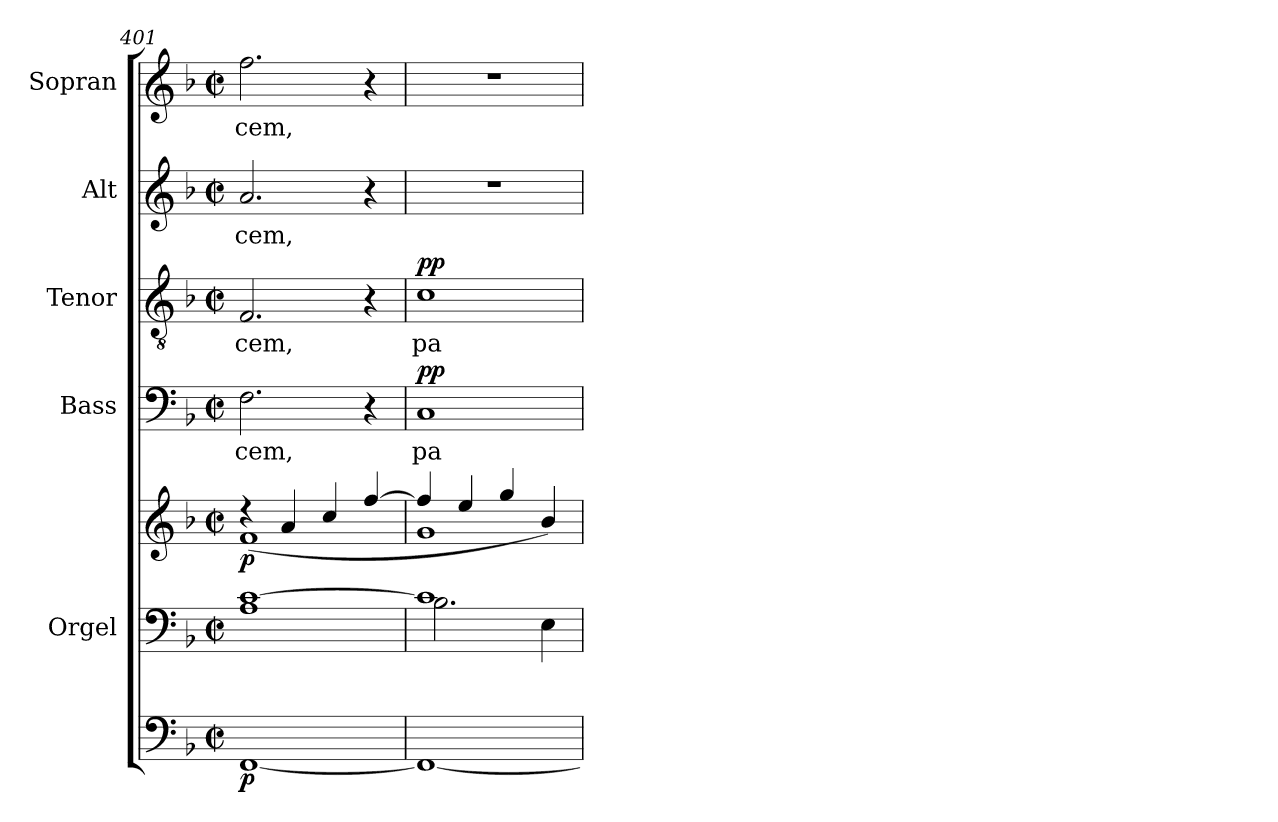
**kern	**dynam	**kern	**kern	**dynam	**kern	**text	**dynam	**kern	**text	**dynam	**kern	**text	**kern	**text
*part6	*part6	*part5	*part5	*part5	*part4	*part4	*part4	*part3	*part3	*part3	*part2	*part2	*part1	*part1
*staff7	*staff7	*staff6	*staff5	*staff5/6	*staff4	*staff4	*staff4	*staff3	*staff3	*staff3	*staff2	*staff2	*staff1	*staff1
*	*	*I"Orgel	*	*	*I"Bass	*	*	*I"Tenor	*	*	*I"Alt	*	*I"Sopran	*
*	*	*I'Org.	*	*	*I'B	*	*	*I'T	*	*	*I'A	*	*I'S	*
*clefF4	*	*clefF4	*clefG2	*	*clefF4	*	*	*clefGv2	*	*	*clefG2	*	*clefG2	*
*ITrd7c12	*	*	*	*	*	*	*	*	*	*	*	*	*	*
*k[b-]	*	*k[b-]	*k[b-]	*	*k[b-]	*	*	*k[b-]	*	*	*k[b-]	*	*k[b-]	*
*F:	*	*F:	*F:	*	*F:	*	*	*F:	*	*	*F:	*	*F:	*
*M2/2	*	*M2/2	*M2/2	*	*M2/2	*	*	*M2/2	*	*	*M2/2	*	*M2/2	*
*met(c|)	*	*met(c|)	*met(c|)	*	*met(c|)	*	*	*met(c|)	*	*	*met(c|)	*	*met(c|)	*
=401	=401	=401	=401	=401	=401	=401	=401	=401	=401	=401	=401	=401	=401	=401
*	*	*^	*^	*	*	*	*	*	*	*	*	*	*	*
!	!LO:DY:b	!	!	!	!	!LO:DY:b	!	!LO:LY:b	!	!	!LO:LY:b	!	!	!LO:LY:b	!	!LO:LY:b
[1FFF	p	[>1c	1A	4rdd	(>1f	p	2.F\	-cem,	.	2.F/	-cem,	.	2.a/	-cem,	2.ff\	-cem,
.	.	.	.	4a/	.	.	.	.	.	.	.	.	.	.	.	.
.	.	.	.	4cc/	.	.	.	.	.	.	.	.	.	.	.	.
.	.	.	.	[>4ff/	.	.	4r	.	.	4r	.	.	4r	.	4r	.
!!LO:LB:g=z
=402	=402	=402	=402	=402	=402	=402	=402	=402	=402	=402	=402	=402	=402	=402	=402	=402
!	!	!	!	!	!	!	!	!LO:LY:b	!LO:DY:a	!	!LO:LY:b	!LO:DY:a	!	!	!	!
1FFF_	.	1c]	2.B-\	4ff/]	1g	.	1C	pa-	pp	1c	pa-	pp	1r	.	1r	.
.	.	.	.	4ee/	.	.	.	.	.	.	.	.	.	.	.	.
.	.	.	.	4gg/	.	.	.	.	.	.	.	.	.	.	.	.
.	.	.	4E\	4b-/)	.	.	.	.	.	.	.	.	.	.	.	.
*	*	*v	*v	*	*	*	*	*	*	*	*	*	*	*	*	*
*	*	*	*v	*v	*	*	*	*	*	*	*	*	*	*	*
=	=	=	=	=	=	=	=	=	=	=	=	=	=	=
*-	*-	*-	*-	*-	*-	*-	*-	*-	*-	*-	*-	*-	*-	*-
